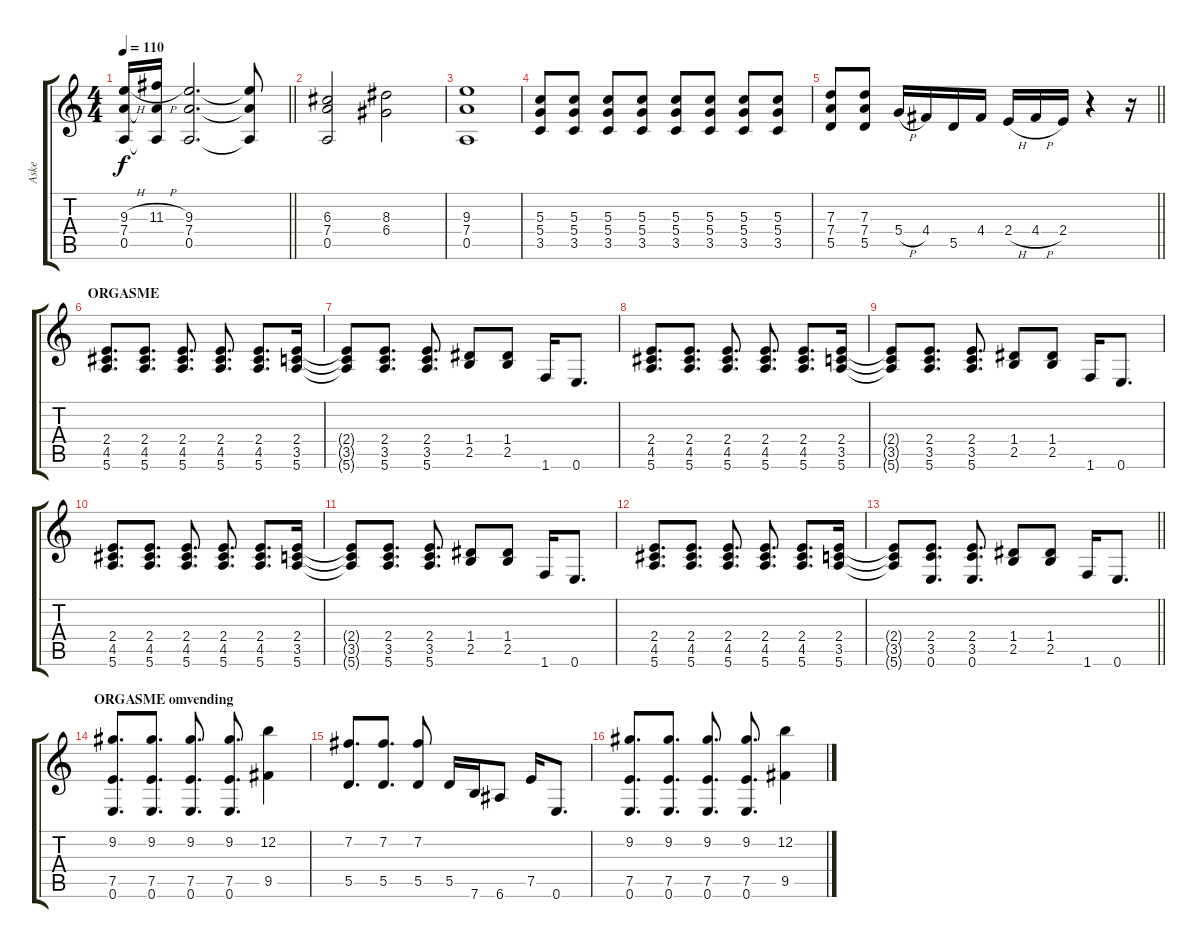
\track ("Aske" "Aske") {instrument acousticguitarsteel}
\staff {score tabs}
\tuning (E4 B3 G3 D3 A2 E2) {hide}
\ts (4 4)
\tempo 110
\clef g2
\barLineRight lightlight
\ks c
(9.3{h} 7.4 0.5).16{dy f} (11.3{h} 7.4{t} 0.5{t}).16 (9.3 7.4 0.5).2{d} (9.3{t} 7.4{t} 0.5{t}).8 |
(6.3 7.4 0.5).2 (8.3 6.4).2 |
(9.3 7.4 0.5).1 |
(5.3 5.4 3.5).8 (5.3 5.4 3.5).8 (5.3 5.4 3.5).8 (5.3 5.4 3.5).8 (5.3 5.4 3.5).8 (5.3 5.4 3.5).8 (5.3 5.4 3.5).8 (5.3 5.4 3.5).8 |
\barLineRight lightlight
(7.3 7.4 5.5).8 (7.3 7.4 5.5).8 5.4{h}.16 4.4.16 5.5.16 4.4.16 2.4{h}.16 4.4{h}.16 2.4.16 r.4 r.16 |
\section ("" "ORGASME")
(2.4 4.5 5.6).8{d} (2.4 4.5 5.6).8{d} (2.4 4.5 5.6).8{d} (2.4 4.5 5.6).8{d} (2.4 4.5 5.6).8{d} (2.4 3.5 5.6).16 |
(2.4{t} 3.5{t} 5.6{t}).8 (2.4 3.5 5.6).8{d} (2.4 3.5 5.6).8{d} (1.4 2.5).8 (1.4 2.5).8 1.6.16 0.6.8{d} |
(2.4 4.5 5.6).8{d} (2.4 4.5 5.6).8{d} (2.4 4.5 5.6).8{d} (2.4 4.5 5.6).8{d} (2.4 4.5 5.6).8{d} (2.4 3.5 5.6).16 |
(2.4{t} 3.5{t} 5.6{t}).8 (2.4 3.5 5.6).8{d} (2.4 3.5 5.6).8{d} (1.4 2.5).8 (1.4 2.5).8 1.6.16 0.6.8{d} |
(2.4 4.5 5.6).8{d} (2.4 4.5 5.6).8{d} (2.4 4.5 5.6).8{d} (2.4 4.5 5.6).8{d} (2.4 4.5 5.6).8{d} (2.4 3.5 5.6).16 |
(2.4{t} 3.5{t} 5.6{t}).8 (2.4 3.5 5.6).8{d} (2.4 3.5 5.6).8{d} (1.4 2.5).8 (1.4 2.5).8 1.6.16 0.6.8{d} |
(2.4 4.5 5.6).8{d} (2.4 4.5 5.6).8{d} (2.4 4.5 5.6).8{d} (2.4 4.5 5.6).8{d} (2.4 4.5 5.6).8{d} (2.4 3.5 5.6).16 |
\barLineRight lightlight
(2.4{t} 3.5{t} 5.6{t}).8 (2.4 3.5 0.6).8{d} (2.4 3.5 0.6).8{d} (1.4 2.5).8 (1.4 2.5).8 1.6.16 0.6.8{d} |
\section ("" "ORGASME omvending")
(9.2 7.5 0.6).8{d} (9.2 7.5 0.6).8{d} (9.2 7.5 0.6).8{d} (9.2 7.5 0.6).8{d} (12.2 9.5).4 |
(7.2 5.5).8{d} (7.2 5.5).8{d} (7.2 5.5).8 5.5.16 7.6.16 6.6.8 7.5.16 0.6.8{d} |
(9.2 7.5 0.6).8{d} (9.2 7.5 0.6).8{d} (9.2 7.5 0.6).8{d} (9.2 7.5 0.6).8{d} (12.2 9.5).4
